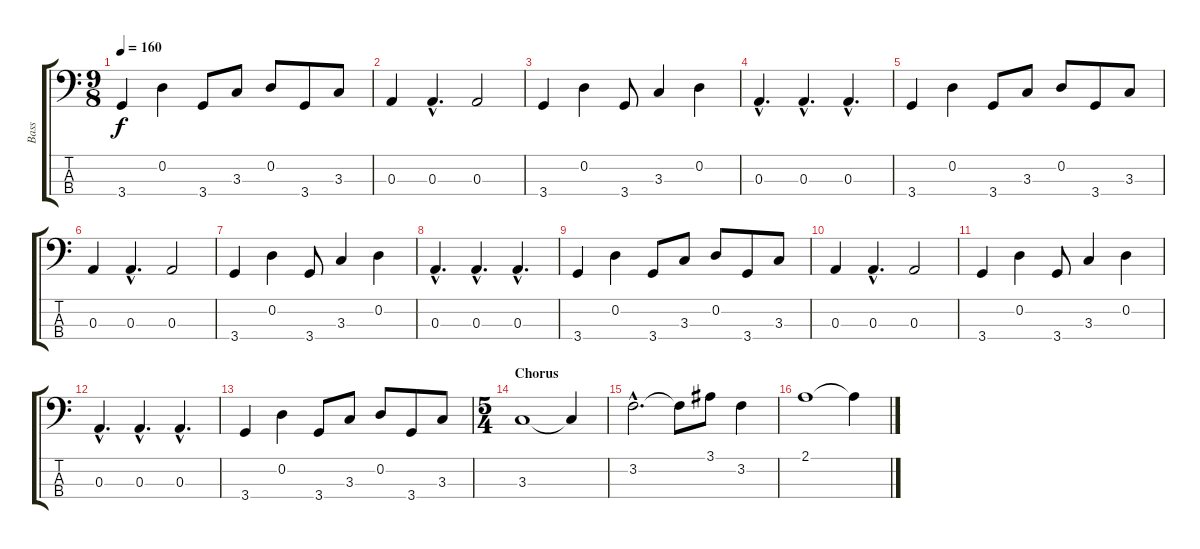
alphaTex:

\track ("Bass" "Bass") {instrument electricbassfinger}
\staff {score tabs}
\tuning (G2 D2 A1 E1) {hide}
\ts (9 8)
\tempo 160
\clef f4
\ks c
3.4.4{dy f} 0.2.4 3.4.8 3.3.8 0.2.8 3.4.8 3.3.8 |
0.3.4 0.3{hac}.4{d} 0.3.2 |
3.4.4 0.2.4 3.4.8 3.3.4 0.2.4 |
0.3{hac}.4{d} 0.3{hac}.4{d} 0.3{hac}.4{d} |
3.4.4 0.2.4 3.4.8 3.3.8 0.2.8 3.4.8 3.3.8 |
0.3.4 0.3{hac}.4{d} 0.3.2 |
3.4.4 0.2.4 3.4.8 3.3.4 0.2.4 |
0.3{hac}.4{d} 0.3{hac}.4{d} 0.3{hac}.4{d} |
3.4.4 0.2.4 3.4.8 3.3.8 0.2.8 3.4.8 3.3.8 |
0.3.4 0.3{hac}.4{d} 0.3.2 |
3.4.4 0.2.4 3.4.8 3.3.4 0.2.4 |
0.3{hac}.4{d} 0.3{hac}.4{d} 0.3{hac}.4{d} |
3.4.4 0.2.4 3.4.8 3.3.8 0.2.8 3.4.8 3.3.8 |
\ts (5 4)
\section ("" "Chorus")
3.3.1 3.3{t}.4 |
3.2{hac}.2{d} 3.2{t}.8 3.1.8 3.2.4 |
2.1.1 2.1{t}.4
